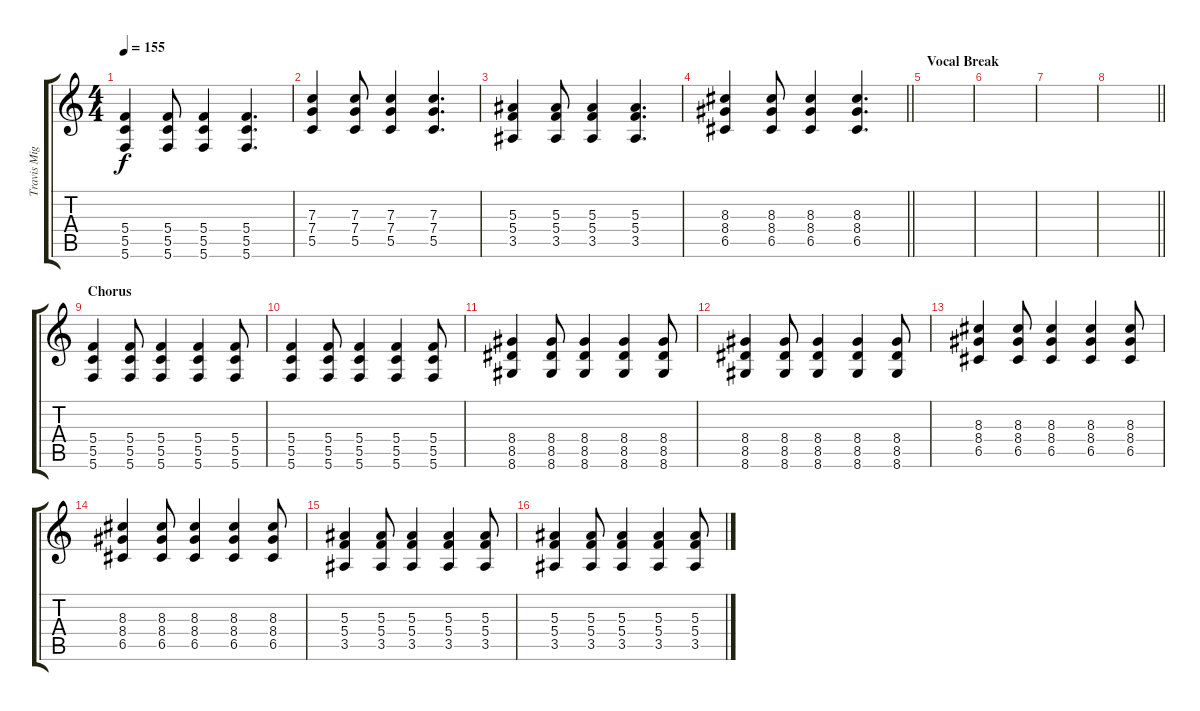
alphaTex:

\track ("Travis Miguel" "Travis Mig") {instrument distortionguitar}
\staff {score tabs}
\tuning (D4 A3 F3 C3 G2 C2) {hide}
\ts (4 4)
\tempo 155
\clef g2
\ks c
(5.4 5.5 5.6).4{dy f} (5.4 5.5 5.6).8 (5.4 5.5 5.6).4 (5.4 5.5 5.6).4{d} |
(7.3 7.4 5.5).4 (7.3 7.4 5.5).8 (7.3 7.4 5.5).4 (7.3 7.4 5.5).4{d} |
(5.3 5.4 3.5).4 (5.3 5.4 3.5).8 (5.3 5.4 3.5).4 (5.3 5.4 3.5).4{d} |
\barLineRight lightlight
(8.3 8.4 6.5).4 (8.3 8.4 6.5).8 (8.3 8.4 6.5).4 (8.3 8.4 6.5).4{d} |
\section ("" "Vocal Break")
|
|
|
\barLineRight lightlight
|
\section ("" "Chorus")
(5.4 5.5 5.6).4 (5.4 5.5 5.6).8 (5.4 5.5 5.6).4 (5.4 5.5 5.6).4 (5.4 5.5 5.6).8 |
(5.4 5.5 5.6).4 (5.4 5.5 5.6).8 (5.4 5.5 5.6).4 (5.4 5.5 5.6).4 (5.4 5.5 5.6).8 |
(8.4 8.5 8.6).4 (8.4 8.5 8.6).8 (8.4 8.5 8.6).4 (8.4 8.5 8.6).4 (8.4 8.5 8.6).8 |
(8.4 8.5 8.6).4 (8.4 8.5 8.6).8 (8.4 8.5 8.6).4 (8.4 8.5 8.6).4 (8.4 8.5 8.6).8 |
(8.3 8.4 6.5).4 (8.3 8.4 6.5).8 (8.3 8.4 6.5).4 (8.3 8.4 6.5).4 (8.3 8.4 6.5).8 |
(8.3 8.4 6.5).4 (8.3 8.4 6.5).8 (8.3 8.4 6.5).4 (8.3 8.4 6.5).4 (8.3 8.4 6.5).8 |
(5.3 5.4 3.5).4 (5.3 5.4 3.5).8 (5.3 5.4 3.5).4 (5.3 5.4 3.5).4 (5.3 5.4 3.5).8 |
(5.3 5.4 3.5).4 (5.3 5.4 3.5).8 (5.3 5.4 3.5).4 (5.3 5.4 3.5).4 (5.3 5.4 3.5).8
